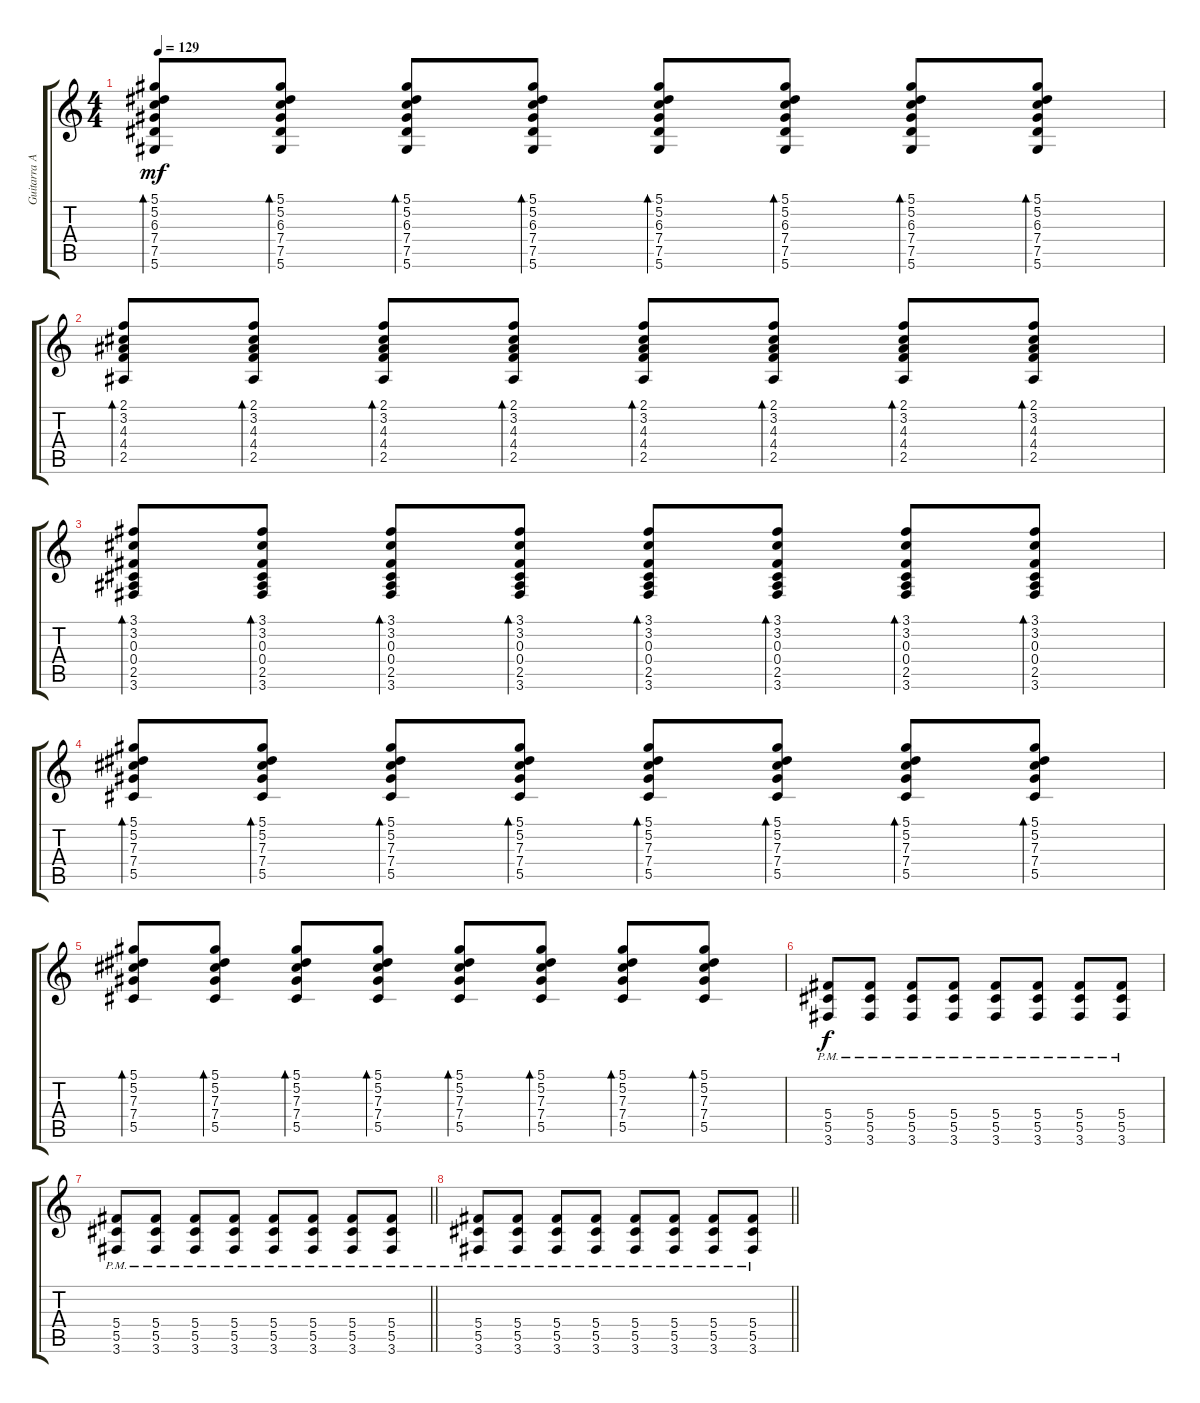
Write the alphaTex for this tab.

\track ("Guitarra Adicional" "Guitarra A") {instrument acousticguitarsteel}
\staff {score tabs}
\tuning (Eb4 Bb3 Gb3 Db3 Ab2 Eb2) {hide}
\ts (4 4)
\tempo 129
\clef g2
\ks c
(5.1 5.2 6.3 7.4 7.5 5.6).8{bd 60 dy mf} (5.1 5.2 6.3 7.4 7.5 5.6).8{bd 60} (5.1 5.2 6.3 7.4 7.5 5.6).8{bd 60} (5.1 5.2 6.3 7.4 7.5 5.6).8{bd 60} (5.1 5.2 6.3 7.4 7.5 5.6).8{bd 60} (5.1 5.2 6.3 7.4 7.5 5.6).8{bd 60} (5.1 5.2 6.3 7.4 7.5 5.6).8{bd 60} (5.1 5.2 6.3 7.4 7.5 5.6).8{bd 60} |
(2.1 3.2 4.3 4.4 2.5).8{bd 60} (2.1 3.2 4.3 4.4 2.5).8{bd 60} (2.1 3.2 4.3 4.4 2.5).8{bd 60} (2.1 3.2 4.3 4.4 2.5).8{bd 60} (2.1 3.2 4.3 4.4 2.5).8{bd 60} (2.1 3.2 4.3 4.4 2.5).8{bd 60} (2.1 3.2 4.3 4.4 2.5).8{bd 60} (2.1 3.2 4.3 4.4 2.5).8{bd 60} |
(3.1 3.2 0.3 0.4 2.5 3.6).8{bd 60} (3.1 3.2 0.3 0.4 2.5 3.6).8{bd 60} (3.1 3.2 0.3 0.4 2.5 3.6).8{bd 60} (3.1 3.2 0.3 0.4 2.5 3.6).8{bd 60} (3.1 3.2 0.3 0.4 2.5 3.6).8{bd 60} (3.1 3.2 0.3 0.4 2.5 3.6).8{bd 60} (3.1 3.2 0.3 0.4 2.5 3.6).8{bd 60} (3.1 3.2 0.3 0.4 2.5 3.6).8{bd 60} |
(5.1 5.2 7.3 7.4 5.5).8{bd 60} (5.1 5.2 7.3 7.4 5.5).8{bd 60} (5.1 5.2 7.3 7.4 5.5).8{bd 60} (5.1 5.2 7.3 7.4 5.5).8{bd 60} (5.1 5.2 7.3 7.4 5.5).8{bd 60} (5.1 5.2 7.3 7.4 5.5).8{bd 60} (5.1 5.2 7.3 7.4 5.5).8{bd 60} (5.1 5.2 7.3 7.4 5.5).8{bd 60} |
(5.1 5.2 7.3 7.4 5.5).8{bd 60} (5.1 5.2 7.3 7.4 5.5).8{bd 60} (5.1 5.2 7.3 7.4 5.5).8{bd 60} (5.1 5.2 7.3 7.4 5.5).8{bd 60} (5.1 5.2 7.3 7.4 5.5).8{bd 60} (5.1 5.2 7.3 7.4 5.5).8{bd 60} (5.1 5.2 7.3 7.4 5.5).8{bd 60} (5.1 5.2 7.3 7.4 5.5).8{bd 60} |
(5.4{pm} 5.5{pm} 3.6{pm}).8{dy f} (5.4{pm} 5.5{pm} 3.6{pm}).8 (5.4{pm} 5.5{pm} 3.6{pm}).8 (5.4{pm} 5.5{pm} 3.6{pm}).8 (5.4{pm} 5.5{pm} 3.6{pm}).8 (5.4{pm} 5.5{pm} 3.6{pm}).8 (5.4{pm} 5.5{pm} 3.6{pm}).8 (5.4{pm} 5.5{pm} 3.6{pm}).8 |
\barLineRight lightlight
(5.4{pm} 5.5{pm} 3.6{pm}).8 (5.4{pm} 5.5{pm} 3.6{pm}).8 (5.4{pm} 5.5{pm} 3.6{pm}).8 (5.4{pm} 5.5{pm} 3.6{pm}).8 (5.4{pm} 5.5{pm} 3.6{pm}).8 (5.4{pm} 5.5{pm} 3.6{pm}).8 (5.4{pm} 5.5{pm} 3.6{pm}).8 (5.4{pm} 5.5{pm} 3.6{pm}).8 |
\barLineRight lightlight
(5.4{pm} 5.5{pm} 3.6{pm}).8 (5.4{pm} 5.5{pm} 3.6{pm}).8 (5.4{pm} 5.5{pm} 3.6{pm}).8 (5.4{pm} 5.5{pm} 3.6{pm}).8 (5.4{pm} 5.5{pm} 3.6{pm}).8 (5.4{pm} 5.5{pm} 3.6{pm}).8 (5.4{pm} 5.5{pm} 3.6{pm}).8 (5.4{pm} 5.5{pm} 3.6{pm}).8
